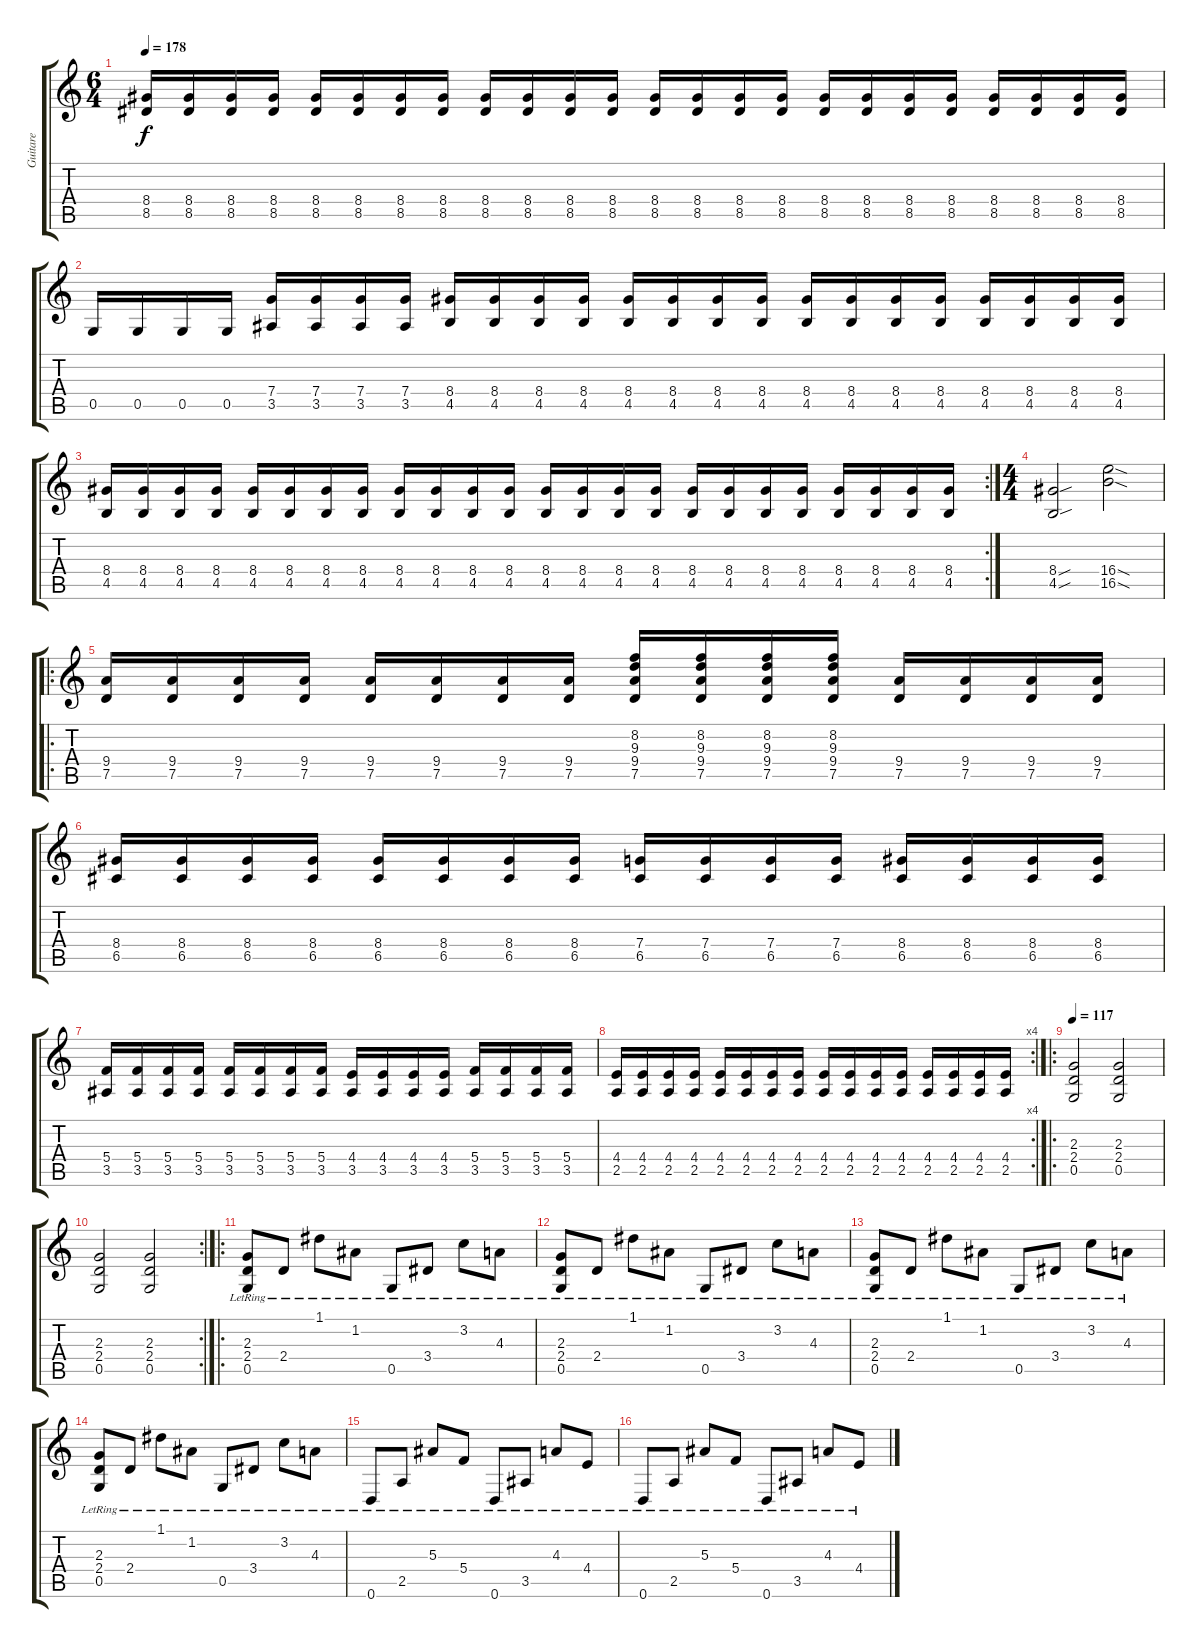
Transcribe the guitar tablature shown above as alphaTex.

\track ("Guitare" "Guitare") {instrument overdrivenguitar}
\staff {score tabs}
\tuning (D4 A3 F3 C3 G2 D2) {hide}
\ts (6 4)
\tempo 178
\clef g2
\ks c
(8.4 8.5).16{dy f} (8.4 8.5).16 (8.4 8.5).16 (8.4 8.5).16 (8.4 8.5).16 (8.4 8.5).16 (8.4 8.5).16 (8.4 8.5).16 (8.4 8.5).16 (8.4 8.5).16 (8.4 8.5).16 (8.4 8.5).16 (8.4 8.5).16 (8.4 8.5).16 (8.4 8.5).16 (8.4 8.5).16 (8.4 8.5).16 (8.4 8.5).16 (8.4 8.5).16 (8.4 8.5).16 (8.4 8.5).16 (8.4 8.5).16 (8.4 8.5).16 (8.4 8.5).16 |
0.5.16 0.5.16 0.5.16 0.5.16 (7.4 3.5).16 (7.4 3.5).16 (7.4 3.5).16 (7.4 3.5).16 (8.4 4.5).16 (8.4 4.5).16 (8.4 4.5).16 (8.4 4.5).16 (8.4 4.5).16 (8.4 4.5).16 (8.4 4.5).16 (8.4 4.5).16 (8.4 4.5).16 (8.4 4.5).16 (8.4 4.5).16 (8.4 4.5).16 (8.4 4.5).16 (8.4 4.5).16 (8.4 4.5).16 (8.4 4.5).16 |
\rc 2
(8.4 4.5).16 (8.4 4.5).16 (8.4 4.5).16 (8.4 4.5).16 (8.4 4.5).16 (8.4 4.5).16 (8.4 4.5).16 (8.4 4.5).16 (8.4 4.5).16 (8.4 4.5).16 (8.4 4.5).16 (8.4 4.5).16 (8.4 4.5).16 (8.4 4.5).16 (8.4 4.5).16 (8.4 4.5).16 (8.4 4.5).16 (8.4 4.5).16 (8.4 4.5).16 (8.4 4.5).16 (8.4 4.5).16 (8.4 4.5).16 (8.4 4.5).16 (8.4 4.5).16 |
\ts (4 4)
(8.4{sou} 4.5{sou}).2 (16.4{sod} 16.5{sod}).2 |
\ro
(9.4 7.5).16 (9.4 7.5).16 (9.4 7.5).16 (9.4 7.5).16 (9.4 7.5).16 (9.4 7.5).16 (9.4 7.5).16 (9.4 7.5).16 (8.2 9.3 9.4 7.5).16 (8.2 9.3 9.4 7.5).16 (8.2 9.3 9.4 7.5).16 (8.2 9.3 9.4 7.5).16 (9.4 7.5).16 (9.4 7.5).16 (9.4 7.5).16 (9.4 7.5).16 |
(8.4 6.5).16 (8.4 6.5).16 (8.4 6.5).16 (8.4 6.5).16 (8.4 6.5).16 (8.4 6.5).16 (8.4 6.5).16 (8.4 6.5).16 (7.4 6.5).16 (7.4 6.5).16 (7.4 6.5).16 (7.4 6.5).16 (8.4 6.5).16 (8.4 6.5).16 (8.4 6.5).16 (8.4 6.5).16 |
(5.4 3.5).16 (5.4 3.5).16 (5.4 3.5).16 (5.4 3.5).16 (5.4 3.5).16 (5.4 3.5).16 (5.4 3.5).16 (5.4 3.5).16 (4.4 3.5).16 (4.4 3.5).16 (4.4 3.5).16 (4.4 3.5).16 (5.4 3.5).16 (5.4 3.5).16 (5.4 3.5).16 (5.4 3.5).16 |
\rc 4
(4.4 2.5).16 (4.4 2.5).16 (4.4 2.5).16 (4.4 2.5).16 (4.4 2.5).16 (4.4 2.5).16 (4.4 2.5).16 (4.4 2.5).16 (4.4 2.5).16 (4.4 2.5).16 (4.4 2.5).16 (4.4 2.5).16 (4.4 2.5).16 (4.4 2.5).16 (4.4 2.5).16 (4.4 2.5).16 |
\ro
\tempo 117
(2.3 2.4 0.5).2 (2.3 2.4 0.5).2 |
\rc 2
(2.3 2.4 0.5).2 (2.3 2.4 0.5).2 |
\ro
(2.3{lr} 2.4{lr} 0.5{lr}).8 2.4{lr}.8 1.1{lr}.8 1.2{lr}.8 0.5{lr}.8 3.4{lr}.8 3.2{lr}.8 4.3{lr}.8 |
(2.3{lr} 2.4{lr} 0.5{lr}).8 2.4{lr}.8 1.1{lr}.8 1.2{lr}.8 0.5{lr}.8 3.4{lr}.8 3.2{lr}.8 4.3{lr}.8 |
(2.3{lr} 2.4{lr} 0.5{lr}).8 2.4{lr}.8 1.1{lr}.8 1.2{lr}.8 0.5{lr}.8 3.4{lr}.8 3.2{lr}.8 4.3{lr}.8 |
(2.3{lr} 2.4{lr} 0.5{lr}).8 2.4{lr}.8 1.1{lr}.8 1.2{lr}.8 0.5{lr}.8 3.4{lr}.8 3.2{lr}.8 4.3{lr}.8 |
0.6{lr}.8 2.5{lr}.8 5.3{lr}.8 5.4{lr}.8 0.6{lr}.8 3.5{lr}.8 4.3{lr}.8 4.4{lr}.8 |
0.6{lr}.8 2.5{lr}.8 5.3{lr}.8 5.4{lr}.8 0.6{lr}.8 3.5{lr}.8 4.3{lr}.8 4.4{lr}.8
